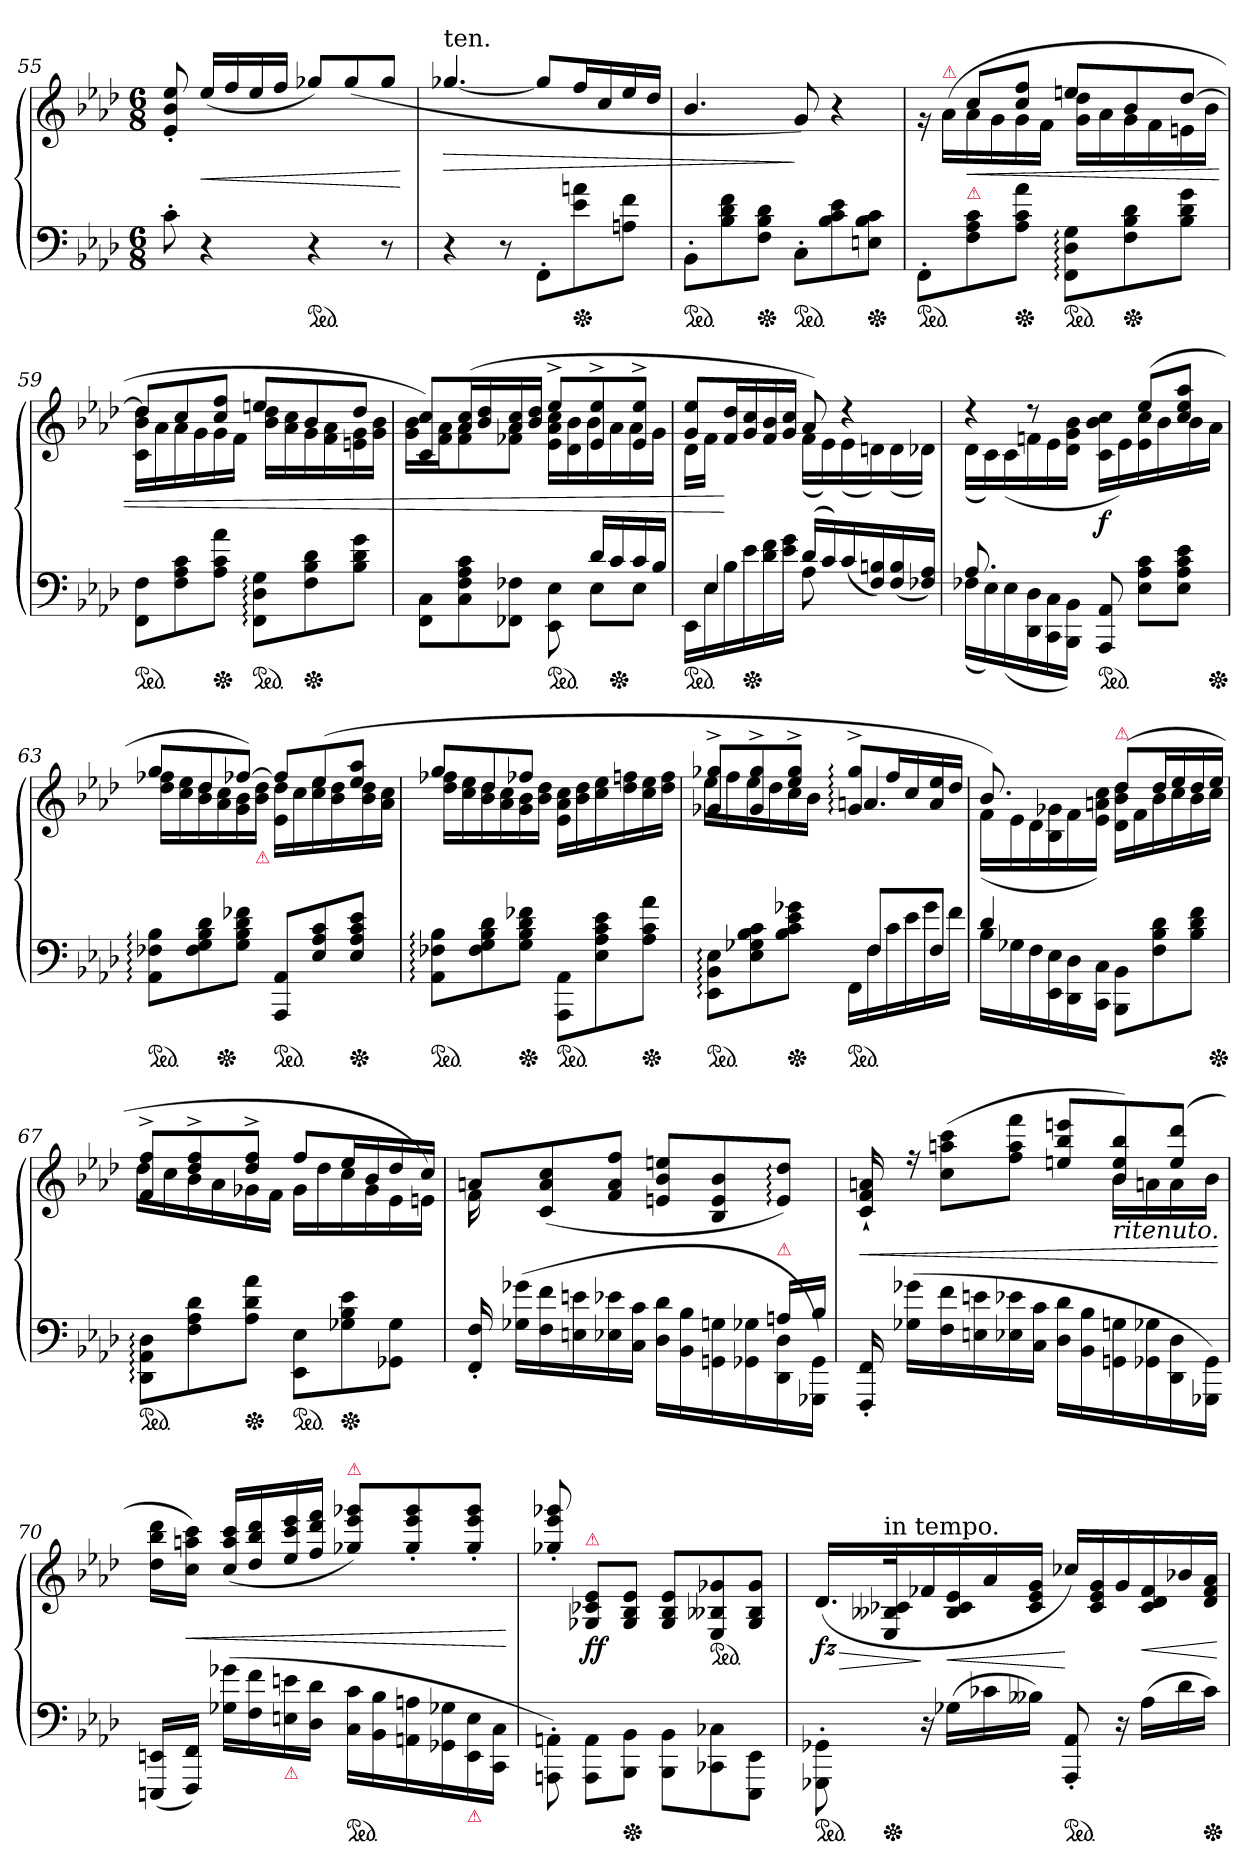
**kern	**kern	**dynam
*part1	*part1	*part1
*staff2	*staff1	*staff1/2
*clefF4	*clefG2	*
*k[b-e-a-d-]	*k[b-e-a-d-]	*
*f:	*f:	*
*M6/8	*M6/8	*
=55	=55	=55
8c'>	8e-'> 8b-'> 8ee-'>	.
4r	(>16ee-/LL	<
.	16ff/	.
.	16ee-/	.
.	16ff/JJ	.
*ped	*	*
4r	8gg-X/L)	.
.	(>8gg-/	.
8r	8gg-/J	.
.	.	[
=56	=56	=56
!	!LO:TX:a:t=ten.	!
4r	[4.gg-X/	>
8r	.	.
8FF'>L	8gg-L]	.
*Xped	*	*
8e-\ 8an\	16ff/L	.
.	16cc/	.
8An\ 8f\J	16ee-/	.
.	16dd-/JJ	.
=57	=57	=57
*ped	*	*
8BB-'>L	4.b-/	.
8B-\ 8d-\ 8f\	.	.
*Xped	*	*
8F 8B- 8d-J	.	.
*ped	*	*
8C'>L	8g)	]
8B- 8c 8e-	4r	.
*Xped	*	*
8En 8B- 8cJ	.	.
=58	=58	=58
*	*^	*
*ped	*	*	*
8FF'>L	8ryy	16rg	.
!	!	!LO:TX:a:color=crimson:t=⚠	!
.	.	(>16a-LL	.
!	!LO:TX:b:color=crimson:t=⚠	!	!
!	!	!	!LO:HP:b
8F 8A- 8c	8ccL	16a-	<
.	.	16g	.
*Xped	*	*	*
8A- 8c 8a-J	8cc 8ffJ	16g	.
.	.	16fJJ	.
*ped	*	*	*
8FF: 8D-: 8G:L	8eenL	16g 16dd-LL	.
.	.	16a-	.
*Xped	*	*	*
8F 8B- 8d-	8b-	16g	.
.	.	16f	.
8B- 8d- 8gJ	[8dd-J	16en	.
.	.	16b-JJ	.
=59	=59	=59	=59
*ped	*	*	*
8FF 8FL	8dd-L]	16c 16b- 16dd-LL	.
.	.	16a-	.
8F 8A- 8c	8cc	16a-	.
.	.	16g	.
*Xped	*	*	*
8A- 8c 8a-J	8cc 8ffJ	16g	.
.	.	16fJJ	.
*ped	*	*	*
8FF: 8D-: 8G:L	8eenL	16b- 16dd-LL	.
.	.	16a- 16cc	.
*Xped	*	*	*
8F 8B- 8d-	8b-	16g	.
.	.	16f 16a-	.
8B- 8d- 8gJ	8dd-J	16en 16g	.
.	.	16g 16b-JJ	.
=60	=60	=60	=60
*^	*	*	*
4.ryy	8FF\ 8C\L	8c 8ccL)	16g 16b-LL	.
.	.	.	16f 16a-J	.
.	8C\ 8F\ 8A-\ 8c\	(>16a- 16ccL	8f 8a-	.
.	.	16b- 16dd-	.	.
.	8FF-X\ 8F-X\J	16a- 16cc	8f-X 8a-J	.
.	.	16b- 16dd-JJ	.	.
*ped	*	*	*	*
8ryy	8EE-\ 8E-\	8ee-^>L	16e- 16a- 16ccLL	.
.	.	.	16d- 16b-	.
16d-LL	8E-L	8e-^> 8ee-^>	16b-	.
*Xped	*	*	*	*
16c	.	.	16a-	.
16c	8E-J	8e-^> 8ee-^>J	16a-	.
16B-JJ	.	.	16gJJ	.
=61	=61	=61	=61	=61
*ped	*	*	*	*
16ryy	16EE-LL	8g 8ee-L	16d-LL	.
4E-	16E-	.	16fJJ	.
.	16B-	16f 16dd-L	4ryy	[
*Xped	*	*	*	*
.	16e-\	16g 16cc	.	.
.	16d-\ 16f\	16f 16b-	.	.
16ryy	16e-\ 16g\JJ	16g 16ccJJ	.	.
(<16d-LL	8A-	8a-)	(>16fLL	.
16c)	.	.	16e-)	.
(<16c	4ryy	4rdd	(>16e-	.
16F 16Bn)	.	.	16dn)	.
(<16F 16B	.	.	(>16d	.
16F-X 16A-JJ)	.	.	16d-XJJ)	.
=62	=62	=62	=62	=62
!	!	!LO:N:vis=4	!	!
8.A-	(>16F-XLL	8.rdd	(>16d-LL	.
.	16E-)	.	16c)	.
.	(>16E-	.	(>16c	.
8.ryy	16DD- 16D-	8rdd	16fn	.
.	16CC 16C	.	16e-	.
.	16BBB- 16BB-JJ)	16ryy	16d- 16g 16b-JJ	.
*ped	*	*	*	*
8AAA- 8AA-	8ryy	8ryy	16c 16b- 16ccLL	f
.	.	.	16e-)	.
4ryy	8E- 8A- 8cL	(>8ee-L	16e- 16cc	.
.	.	.	16b-	.
.	8E- 8A- 8c 8e-J	8cc 8ee- 8aa-J	16b-	.
*Xped	*	*	*	*
.	.	.	16a-JJ	.
*v	*v	*	*	*
=63	=63	=63	=63
*ped	*	*	*
8AA-: 8F-X: 8B-:L	8ggL	16dd- 16ff-XLL	.
.	.	16cc 16ee-	.
8F- 8G 8B- 8d-	8dd-	16b- 16dd-	.
*Xped	*	*	*
.	.	16a- 16cc	.
8G 8B- 8d- 8f-XJ	[8ff-XJ)	16g 16b-	.
!	!	!LO:TX:b:color=crimson:t=⚠	!
.	.	16b- 16dd-JJ	.
*ped	*	*	*
8AAA- 8AA-L	8ff-L]	16e- 16dd-LL	.
.	.	16cc	.
8E- 8A- 8c	(>8ee-	16cc 16ee-	.
.	.	16b- 16dd-	.
*Xped	*	*	*
8E- 8A- 8c 8e-J	8ee- 8aa-J	16b- 16dd-	.
.	.	16a- 16ccJJ	.
=64	=64	=64	=64
*ped	*	*	*
8AA-: 8F-X: 8B-:L	8ggL	16dd- 16ff-XLL	.
.	.	16cc 16ee-	.
8F- 8G 8B- 8d-	8dd-	16b- 16dd-	.
.	.	16a- 16cc	.
*Xped	*	*	*
8G 8B- 8d- 8f-XJ	8ff-XJ	16g 16b-	.
.	.	16b- 16dd-JJ	.
*ped	*	*	*
8AAA- 8AA-L	16e- 16a- 16ccLL	4.ryy	.
.	16b- 16dd-	.	.
8E- 8A- 8c 8e-	16cc 16ee-	.	.
.	16dd- 16ffn	.	.
*Xped	*	*	*
8A- 8c 8a-J	16cc 16ee-	.	.
.	16dd- 16ffJJ	.	.
=65	=65	=65	=65
*^	*	*	*
*ped	*	*	*	*
4.ryy	8EE-: 8BB-: 8E-:L	8g-X^> 8gg-X^>L	16ee-LL	.
.	.	.	16ff	.
.	8E- 8G-X 8B- 8c	8g-^> 8gg-^>	16ee-	.
.	.	.	16dd-	.
*Xped	*	*	*	*
.	8B- 8c 8e- 8g-XJ	8ee-^> 8gg-^>J	16cc	.
.	.	.	16b-JJ	.
*ped	*	*	*	*
16ryy	16FFLL	8g-:^> 8gg-:^>L	4.an/	.
!LO:N:vis=8	!	!	!	!
8.FL	16F	.	.	.
.	16c\	16ffL	.	.
.	16e-\	16cc	.	.
8FJ	16g-\	16a 16ee-	.	.
.	16f\JJ	16dd-JJ	.	.
=66	=66	=66	=66	=66
4d-	16B-LL	8.b-)	(>16fLL	.
.	16G-X	.	16e-	.
.	16F	.	16d-	.
.	16EE- 16E-	8.ryy	16B- 16g-X	.
2ryy	16DD- 16D-	.	16f	.
.	16CC 16CJJ	.	16e- 16an 16ccJJ)	.
!	!	!LO:TX:a:color=crimson:t=⚠	!	!
.	8BBB- 8BB-L	(>8dd-L	16d- 16b- 16dd-LL	.
.	.	.	16f	.
.	8F 8B- 8d-	16dd-L	16b-	.
.	.	16ee-	16cc	.
.	8B- 8d- 8fJ	16dd-	16b-	.
*Xped	*	*	*	*
.	.	16ee-JJ	16ccJJ	.
*v	*v	*	*	*
=67	=67	=67	=67
*ped	*	*	*
8DD-: 8AA-: 8D-:L	8f^> 8ff^>L	16dd-LL	.
.	.	16cc	.
8F 8A- 8d-	8dd-^> 8ff^>	16b-	.
.	.	16a-	.
*Xped	*	*	*
8A- 8d- 8a-J	8dd-^> 8ff^>J	16g-X	.
.	.	16fJJ	.
*ped	*	*	*
8EE- 8E-L	8ffL	16g-LL	.
.	.	16dd-	.
*Xped	*	*	*
8G-X 8B- 8e-	16ee-L	16cc	.
.	16b-	16g-	.
8GG-X 8G-J	16dd-	16e-	.
.	16ccJJ	16enJJ)	.
=68	=68	=68	=68
*^	*	*	*
2ryy	16FF'> 16F'>	8anL	16f	.
.	(<16G-X 16g-XLL	.	16ryy	.
.	16F\ 16f\	(>8c 8a 8cc	4ryy	.
.	16En\ 16en\	.	.	.
.	16E-X 16e-X	8f 8a 8ffJ	.	.
.	16C 16cJJ	.	.	.
.	16D-\ 16d-\LL	8en 8b- 8eenL	4ryy	.
.	16BB- 16B-	.	.	.
8ryy	16GGn 16Gn	8B- 8e 8b-	.	.
.	16GG-X 16G-X	.	.	.
!LO:TX:a:color=crimson:t=⚠	!	!	!	!
16An:LL	16DD- 16D-	8e: 8dd-:J)	8ryy	.
16B-JJ	16GGG-X 16GG-JJ)	.	.	.
*v	*v	*	*	*
=69	=69	=69	=69
16FFF'< 16FF'<	16c`< 16f`< 16an`<	8ryy	<
(>16G-X 16g-XLL	16rff	.	.
16F\ 16f\	(>8cc 8aan 8cccL	4ryy	.
16En\ 16en\	.	.	.
16E-X 16e-X	8ff 8aa 8fffJ	.	.
16C 16cJJ	.	.	.
16D-\ 16d-\LL	8een 8bb- 8eeenL	8ryy	.
16BB-\ 16B-\	.	.	.
!	!LO:TX:b:i:t=ritenuto.	!	!
16GGn\ 16Gn\	8b- 8ee 8bb-)	16b-LL	.
16GG-X\ 16G-X\	.	16an	.
16DD-\ 16D-\	(>8ee 8ddd-J	16a	.
16GGG-X\ 16GG-\JJ)	.	16b-JJ	.
*	*v	*v	*
.	.	[
=70	=70	=70
(<16EEEn 16EEnLL	16dd- 16bb- 16ddd-LL	.
16FFF 16FFJJ)	16cc 16aan 16cccJJ)	<
(>16G-X 16g-XLL	(<16cc 16aa 16cccLL	.
16F\ 16f\	16dd-/ 16bb-/ 16ddd-/	.
!LO:TX:b:color=crimson:t=⚠	!	!
16En 16en	16ee- 16ccc 16eee-	.
16D-\ 16d-\JJ	16ff/ 16ddd-/ 16fff/JJ	.
!	!LO:TX:a:color=crimson:t=⚠	!
*ped	*	*
16C\ 16c\LL	8gg-X/ 8eee-/ 8ggg-X/L)	.
16BB-\ 16B-\	.	.
16AAn\ 16An\	8gg-'</ 8eee-'</ 8ggg-'</	.
16GG-X\ 16G-X\	.	.
!LO:TX:b:color=crimson:t=⚠	!	!
16EE\ 16E\	8gg-'</ 8eee-'</ 8ggg-'</J	.
16CC\ 16C\JJ	.	.
.	.	[
=71	=71	=71
8AAAn'>\ 8AAn'>\)	8gg-X'/ 8eee-'/ 8ggg-X'/	.
!	!LO:TX:a:color=crimson:t=⚠	!
8AAA 8AAL	8G-X 8c-X 8e-L	ff
*Xped	*	*
8BBB-\ 8BB-\J	8G-/ 8B-/ 8e-/J	.
8BBB-\ 8BB-\L	8G-/ 8B-/ 8e-/L	.
*	*ped	*
8CC-X\ 8C-X\	8E-/ 8B--X/ 8g-X/	.
8EEE-\ 8EE-\J	8G-/ 8B--/ 8g-/J	.
=72	=72	=72
*ped	*	*
8GGG-X'>\ 8GG-X'>\	(>16.d-LL	> fz
!	!LO:TX:a:t=in tempo.	!
*Xped	*	*
.	32E-/ 32B--X/ 32c-X/K	.
16r	16f-X	]
(>16G-XLL	16B-- 16c- 16e-	<
16c-X	16a-	.
16B--XJJ)	16c- 16e- 16gJJ	.
*ped	*	*
8AAA-'< 8AA-'<	16cc-XLL)	[
.	16c- 16e- 16g	.
16r	16g	.
(>16A-LL	16c- 16d- 16f-	<
16d-	16b-X	.
*Xped	*	*
16c-JJ)	16d- 16f- 16a-JJ	.
.	.	[
=	=	=
*-	*-	*-
